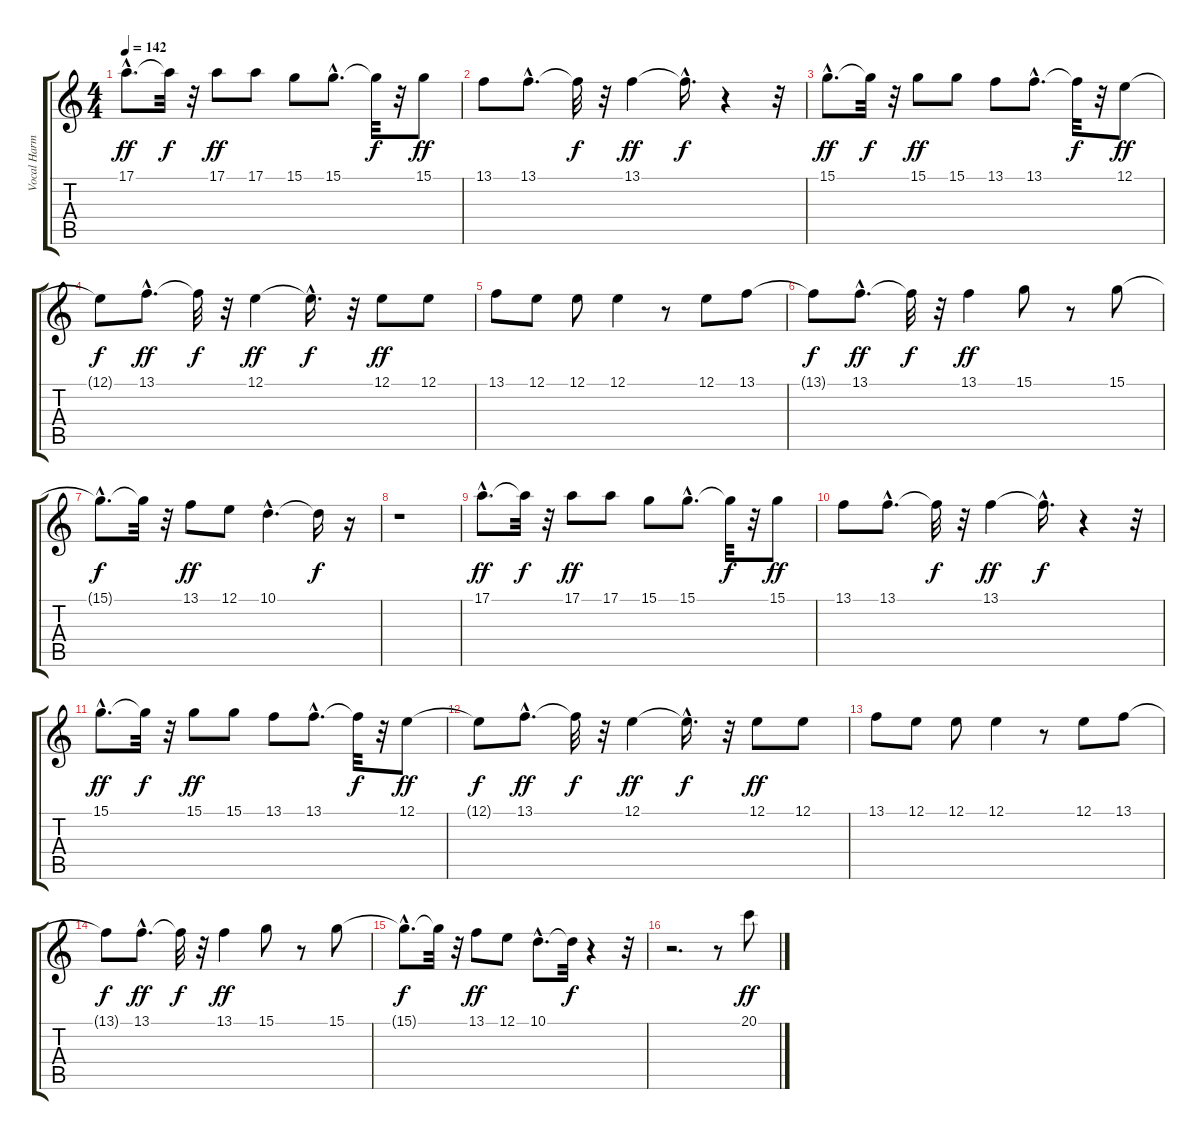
\track ("Vocal Harmony" "Vocal Harm") {instrument choiraahs}
\staff {score tabs}
\tuning (E4 B3 G3 D3 A2 E2) {hide}
\ts (4 4)
\tempo 142
\clef g2
\ks c
17.1{hac}.8{d dy ff} 17.1{t}.32{dy f} r.32 17.1.8{dy ff} 17.1.8 15.1.8 15.1{hac}.8{d} 15.1{t}.32{dy f} r.32 15.1.8{dy ff} |
13.1.8 13.1{hac}.8{d} 13.1{t}.32{dy f} r.32 13.1.4{dy ff} 13.1{hac t}.16{d dy f} r.4 r.32 |
15.1{hac}.8{d dy ff} 15.1{t}.32{dy f} r.32 15.1.8{dy ff} 15.1.8 13.1.8 13.1{hac}.8{d} 13.1{t}.32{dy f} r.32 12.1.8{dy ff} |
12.1{t}.8{dy f} 13.1{hac}.8{d dy ff} 13.1{t}.32{dy f} r.32 12.1.4{dy ff} 12.1{hac t}.16{d dy f} r.32 12.1.8{dy ff} 12.1.8 |
13.1.8 12.1.8 12.1.8 12.1.4 r.8 12.1.8 13.1.8 |
13.1{t}.8{dy f} 13.1{hac}.8{d dy ff} 13.1{t}.32{dy f} r.32 13.1.4{dy ff} 15.1.8 r.8 15.1.8 |
15.1{hac t}.8{d dy f} 15.1{t}.32 r.32 13.1.8{dy ff} 12.1.8 10.1{hac}.4{d} 10.1{t}.16{dy f} r.16 |
r.1 |
17.1{hac}.8{d dy ff} 17.1{t}.32{dy f} r.32 17.1.8{dy ff} 17.1.8 15.1.8 15.1{hac}.8{d} 15.1{t}.32{dy f} r.32 15.1.8{dy ff} |
13.1.8 13.1{hac}.8{d} 13.1{t}.32{dy f} r.32 13.1.4{dy ff} 13.1{hac t}.16{d dy f} r.4 r.32 |
15.1{hac}.8{d dy ff} 15.1{t}.32{dy f} r.32 15.1.8{dy ff} 15.1.8 13.1.8 13.1{hac}.8{d} 13.1{t}.32{dy f} r.32 12.1.8{dy ff} |
12.1{t}.8{dy f} 13.1{hac}.8{d dy ff} 13.1{t}.32{dy f} r.32 12.1.4{dy ff} 12.1{hac t}.16{d dy f} r.32 12.1.8{dy ff} 12.1.8 |
13.1.8 12.1.8 12.1.8 12.1.4 r.8 12.1.8 13.1.8 |
13.1{t}.8{dy f} 13.1{hac}.8{d dy ff} 13.1{t}.32{dy f} r.32 13.1.4{dy ff} 15.1.8 r.8 15.1.8 |
15.1{hac t}.8{d dy f} 15.1{t}.32 r.32 13.1.8{dy ff} 12.1.8 10.1{hac}.8{d} 10.1{t}.32{dy f} r.4 r.32 |
r.2{d} r.8 20.1.8{dy ff}
